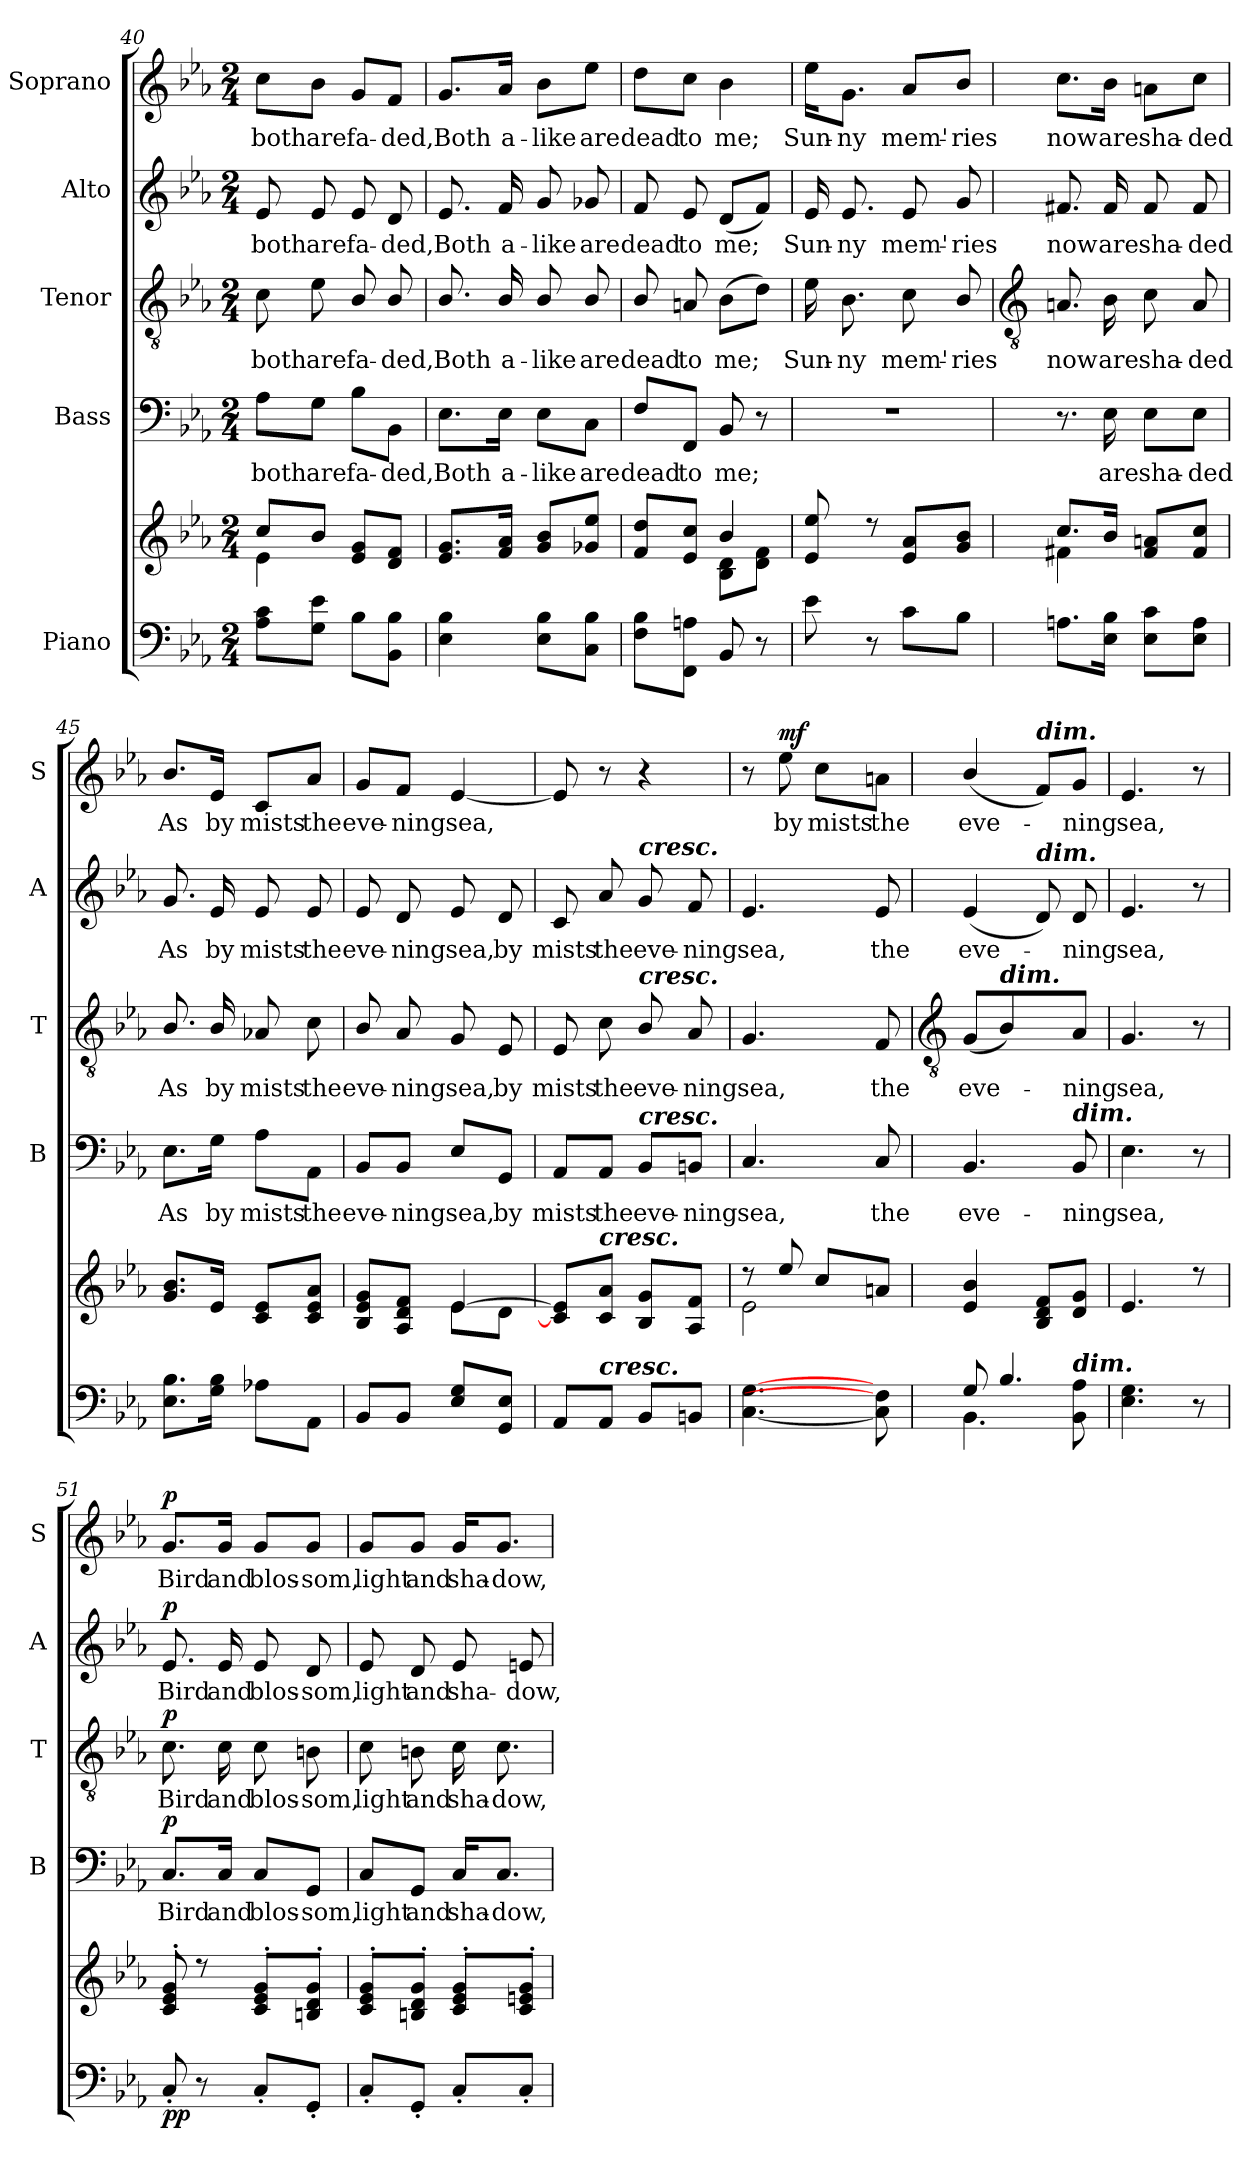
**kern	**kern	**dynam	**kern	**text	**dynam	**kern	**text	**dynam	**kern	**text	**dynam	**kern	**text	**dynam
*part5	*part5	*part5	*part4	*part4	*part4	*part3	*part3	*part3	*part2	*part2	*part2	*part1	*part1	*part1
*staff6	*staff5	*staff5/6	*staff4	*staff4	*staff4	*staff3	*staff3	*staff3	*staff2	*staff2	*staff2	*staff1	*staff1	*staff1
*I"Piano	*	*	*I"Bass	*	*	*I"Tenor	*	*	*I"Alto	*	*	*I"Soprano	*	*
*	*	*	*I'B	*	*	*I'T	*	*	*I'A	*	*	*I'S	*	*
*clefF4	*clefG2	*	*clefF4	*	*	*clefGv2	*	*	*clefG2	*	*	*clefG2	*	*
*k[b-e-a-]	*k[b-e-a-]	*	*k[b-e-a-]	*	*	*k[b-e-a-]	*	*	*k[b-e-a-]	*	*	*k[b-e-a-]	*	*
*E-:	*E-:	*	*E-:	*	*	*E-:	*	*	*E-:	*	*	*E-:	*	*
*M2/4	*M2/4	*	*M2/4	*	*	*M2/4	*	*	*M2/4	*	*	*M2/4	*	*
=40	=40	=40	=40	=40	=40	=40	=40	=40	=40	=40	=40	=40	=40	=40
*	*^	*	*	*	*	*	*	*	*	*	*	*	*	*
!	!	!	!	!	!LO:LY:b	!	!	!LO:LY:b	!	!	!LO:LY:b	!	!	!LO:LY:b	!
8A- 8cL	8cc/L	4e-\	.	8A-\L	both	.	8c	both	.	8e-	both	.	8cc\L	both	.
!	!	!	!	!	!LO:LY:b	!	!	!LO:LY:b	!	!	!LO:LY:b	!	!	!LO:LY:b	!
8G 8e-J	8b-/J	.	.	8G\J	are	.	8e-	are	.	8e-	are	.	8b-\J	are	.
!	!	!	!	!	!LO:LY:b	!	!	!LO:LY:b	!	!	!LO:LY:b	!	!	!LO:LY:b	!
8B-L	8e- 8gL	4ryy	.	8B-\L	fa-	.	8B-/	fa-	.	8e-	fa-	.	8g/L	fa-	.
!	!	!	!	!	!LO:LY:b	!	!	!LO:LY:b	!	!	!LO:LY:b	!	!	!LO:LY:b	!
8BB- 8B-J	8d 8fJ	.	.	8BB-\J	-ded,	.	8B-/	-ded,	.	8d	-ded,	.	8f/J	-ded,	.
=41	=41	=41	=41	=41	=41	=41	=41	=41	=41	=41	=41	=41	=41	=41	=41
!	!	!	!	!	!LO:LY:b	!	!	!LO:LY:b	!	!	!LO:LY:b	!	!	!LO:LY:b	!
4E- 4B-	8.e- 8.gL	2ryy	.	8.E-\L	Both	.	8.B-/	Both	.	8.e-	Both	.	8.g/L	Both	.
!	!	!	!	!	!LO:LY:b	!	!	!LO:LY:b	!	!	!LO:LY:b	!	!	!LO:LY:b	!
.	16f 16a-J	.	.	16E-\Jk	a-	.	16B-/	a-	.	16f	a-	.	16a-/Jk	a-	.
!	!	!	!	!	!LO:LY:b	!	!	!LO:LY:b	!	!	!LO:LY:b	!	!	!LO:LY:b	!
8E- 8B-L	8g 8b-L	.	.	8E-\L	-like	.	8B-/	-like	.	8g	-like	.	8b-\L	-like	.
!	!	!	!	!	!LO:LY:b	!	!	!LO:LY:b	!	!	!LO:LY:b	!	!	!LO:LY:b	!
8C 8B-J	8g-X 8ee-J	.	.	8C\J	are	.	8B-/	are	.	8g-X	are	.	8ee-\J	are	.
=42	=42	=42	=42	=42	=42	=42	=42	=42	=42	=42	=42	=42	=42	=42	=42
!	!	!	!	!	!LO:LY:b	!	!	!LO:LY:b	!	!	!LO:LY:b	!	!	!LO:LY:b	!
8F 8B-L	8f 8ddL	4ryy	.	8F/L	dead	.	8B-/	dead	.	8f	dead	.	8dd\L	dead	.
!	!	!	!	!	!LO:LY:b	!	!	!LO:LY:b	!	!	!LO:LY:b	!	!	!LO:LY:b	!
8FF 8AnJ	8e- 8ccJ	.	.	8FF/J	to	.	8An	to	.	8e-	to	.	8cc\J	to	.
!	!	!	!	!	!LO:LY:b	!	!	!LO:LY:b	!	!	!LO:LY:b	!	!	!LO:LY:b	!
8BB-	4b-/	8B-\ 8d\L	.	8BB-	me;	.	(>8B-L	me;	.	(<8dL	me;	.	4b-	me;	.
8r	.	8d\ 8f\J	.	8r	.	.	8dJ)	.	.	8fJ)	.	.	.	.	.
=43	=43	=43	=43	=43	=43	=43	=43	=43	=43	=43	=43	=43	=43	=43	=43
!	!	!	!	!LO:N:vis=1	!	!	!	!LO:LY:b	!	!	!LO:LY:b	!	!	!LO:LY:b	!
8e-	8e-/ 8ee-/	2ryy	.	2r	.	.	16e-	Sun-	.	16e-	Sun-	.	16ee-\KL	Sun-	.
!	!	!	!	!	!	!	!	!LO:LY:b	!	!	!LO:LY:b	!	!	!LO:LY:b	!
.	.	.	.	.	.	.	8.B-	-ny	.	8.e-	-ny	.	8.g\J	-ny	.
8r	8r	.	.	.	.	.	.	.	.	.	.	.	.	.	.
!	!	!	!	!	!	!	!	!LO:LY:b	!	!	!LO:LY:b	!	!	!LO:LY:b	!
8cL	8e- 8a-L	.	.	.	.	.	8c	mem'-	.	8e-	mem'-	.	8a-/L	mem'-	.
!	!	!	!	!	!	!	!	!LO:LY:b	!	!	!LO:LY:b	!	!	!LO:LY:b	!
8B-J	8g 8b-J	.	.	.	.	.	8B-/	-ries	.	8g	-ries	.	8b-/J	-ries	.
!!LO:LB:g=z
=44	=44	=44	=44	=44	=44	=44	=44	=44	=44	=44	=44	=44	=44	=44	=44
*	*	*	*	*	*	*	*clefGv2	*	*	*	*	*	*	*	*
!	!	!	!	!	!	!	!	!LO:LY:b	!	!	!LO:LY:b	!	!	!LO:LY:b	!
8.AnL	8.cc/L	4f#X\	.	8.r	.	.	8.An	now	.	8.f#X	now	.	8.cc\L	now	.
!	!	!	!	!	!LO:LY:b	!	!	!LO:LY:b	!	!	!LO:LY:b	!	!	!LO:LY:b	!
16E- 16B-J	16b-/J	.	.	16E-	are	.	16B-	are	.	16f#	are	.	16b-\Jk	are	.
!	!	!	!	!	!LO:LY:b	!	!	!LO:LY:b	!	!	!LO:LY:b	!	!	!LO:LY:b	!
8E- 8cL	8f#/ 8an/L	4ryy	.	8E-\L	sha-	.	8c	sha-	.	8f#	sha-	.	8an\L	sha-	.
!	!	!	!	!	!LO:LY:b	!	!	!LO:LY:b	!	!	!LO:LY:b	!	!	!LO:LY:b	!
8E- 8AJ	8f#/ 8cc/J	.	.	8E-\J	-ded	.	8A	-ded	.	8f#	-ded	.	8cc\J	-ded	.
=45	=45	=45	=45	=45	=45	=45	=45	=45	=45	=45	=45	=45	=45	=45	=45
!	!	!LO:N:vis=1	!	!	!LO:LY:b	!	!	!LO:LY:b	!	!	!LO:LY:b	!	!	!LO:LY:b	!
8.E- 8.B-L	8.g/ 8.b-/L	2ryy	.	8.E-\L	As	.	8.B-/	As	.	8.g	As	.	8.b-/L	As	.
!	!	!	!	!	!LO:LY:b	!	!	!LO:LY:b	!	!	!LO:LY:b	!	!	!LO:LY:b	!
16G 16B-J	16e-/J	.	.	16G\Jk	by	.	16B-/	by	.	16e-	by	.	16e-/Jk	by	.
!	!	!	!	!	!LO:LY:b	!	!	!LO:LY:b	!	!	!LO:LY:b	!	!	!LO:LY:b	!
8A-XL	8c/ 8e-/L	.	.	8A-\L	mists	.	8A-X	mists	.	8e-	mists	.	8c/L	mists	.
!	!	!	!	!	!LO:LY:b	!	!	!LO:LY:b	!	!	!LO:LY:b	!	!	!LO:LY:b	!
8AA-J	8c/ 8e-/ 8a-/J	.	.	8AA-\J	the	.	8c	the	.	8e-	the	.	8a-/J	the	.
=46	=46	=46	=46	=46	=46	=46	=46	=46	=46	=46	=46	=46	=46	=46	=46
!	!	!	!	!	!LO:LY:b	!	!	!LO:LY:b	!	!	!LO:LY:b	!	!	!LO:LY:b	!
8BB-L	8B-/ 8e-/ 8g/L	4ryy	.	8BB-/L	eve-	.	8B-/	eve-	.	8e-	eve-	.	8g/L	eve-	.
!	!	!	!	!	!LO:LY:b	!	!	!LO:LY:b	!	!	!LO:LY:b	!	!	!LO:LY:b	!
8BB-J	8A-/ 8d/ 8f/J	.	.	8BB-/J	-ning	.	8A-	-ning	.	8d	-ning	.	8f/J	-ning	.
!	!	!	!	!	!LO:LY:b	!	!	!LO:LY:b	!	!	!LO:LY:b	!	!	!LO:LY:b	!
8E- 8GL	[4e-/	8e-\L	.	8E-/L	sea,	.	8G	sea,	.	8e-	sea,	.	[4e-	sea,	.
!	!	!	!	!	!LO:LY:b	!	!	!LO:LY:b	!	!	!LO:LY:b	!	!	!	!
8GG 8E-J	.	8d\J	.	8GG/J	by	.	8E-	by	.	8d	by	.	.	.	.
=47	=47	=47	=47	=47	=47	=47	=47	=47	=47	=47	=47	=47	=47	=47	=47
!	!	!LO:N:vis=1	!	!	!LO:LY:b	!	!	!LO:LY:b	!	!	!LO:LY:b	!	!	!	!
8AA-L	8c/] 8e-/]L	2ryy	.	8AA-/L	mists	.	8E-	mists	.	8c	mists	.	8e-]	.	.
!	!LO:TX:a:Bi:t=cresc.	!	!	!	!	!	!	!	!	!	!	!	!	!	!
!LO:TX:a:Bi:t=cresc.	!	!	!	!	!	!	!	!	!	!	!	!	!	!	!
!	!	!	!	!	!LO:LY:b	!	!	!LO:LY:b	!	!	!LO:LY:b	!	!	!	!
8AA-J	8c/ 8a-/J	.	.	8AA-/J	the	.	8c	the	.	8a-	the	.	8r	.	.
!	!	!	!	!	!	!	!	!	!	!LO:TX:a:Bi:t=cresc.	!	!	!	!	!
!	!	!	!	!	!	!	!LO:TX:a:Bi:t=cresc.	!	!	!	!	!	!	!	!
!	!	!	!	!LO:TX:a:Bi:t=cresc.	!	!	!	!	!	!	!	!	!	!	!
!	!	!	!	!	!LO:LY:b	!	!	!LO:LY:b	!	!	!LO:LY:b	!	!	!	!
8BB-L	8B-/ 8g/L	.	.	8BB-/L	eve-	.	8B-/	eve-	.	8g	eve-	.	4r	.	.
!	!	!	!	!	!LO:LY:b	!	!	!LO:LY:b	!	!	!LO:LY:b	!	!	!	!
8BBnJ	8A-/ 8f/J	.	.	8BBn/J	-ning	.	8A-	-ning	.	8f	-ning	.	.	.	.
=48	=48	=48	=48	=48	=48	=48	=48	=48	=48	=48	=48	=48	=48	=48	=48
!	!	!	!	!	!LO:LY:b	!	!	!LO:LY:b	!	!	!LO:LY:b	!	!	!	!
[4.C [4.G	8r	2e-\	.	4.C	sea,	.	4.G	sea,	.	4.e-	sea,	.	8r	.	.
!	!	!	!	!	!	!	!	!	!	!	!	!	!	!LO:LY:b	!LO:DY:b
.	8ee-/	.	.	.	.	.	.	.	.	.	.	.	8ee-	by	mf
!	!	!	!	!	!	!	!	!	!	!	!	!	!	!LO:LY:b	!
.	8cc/L	.	.	.	.	.	.	.	.	.	.	.	8cc\L	mists	.
!	!	!	!	!	!LO:LY:b	!	!	!LO:LY:b	!	!	!LO:LY:b	!	!	!LO:LY:b	!
8C] 8F]	8an/J	.	.	8C	the	.	8F	the	.	8e-	the	.	8an\J	the	.
*	*v	*v	*	*	*	*	*	*	*	*	*	*	*	*	*
!!LO:LB:g=z
=49	=49	=49	=49	=49	=49	=49	=49	=49	=49	=49	=49	=49	=49	=49
*	*	*	*	*	*	*clefGv2	*	*	*	*	*	*	*	*
*^	*	*	*	*	*	*	*	*	*	*	*	*	*	*
!	!	!	!	!	!LO:LY:b	!	!	!LO:LY:b	!	!	!LO:LY:b	!	!	!LO:LY:b	!
8G/	4.BB-\	4e-/ 4b-/	.	4.BB-	eve-	.	(<8GL	eve-	.	(<4e-	eve-	.	(<4b-/	eve-	.
!	!	!	!	!	!	!	!LO:TX:a:Bi:t=dim.	!	!	!	!	!	!	!	!
4.B-/	.	.	.	.	.	.	4B-/)	.	.	.	.	.	.	.	.
!	!	!	!	!	!	!	!	!	!	!	!	!	!LO:TX:a:Bi:t=dim.	!	!
!	!	!	!	!	!	!	!	!	!	!LO:TX:a:Bi:t=dim.	!	!	!	!	!
.	.	8B- 8d 8fL	.	.	.	.	.	.	.	8d)	.	.	8f/L)	.	.
!	!	!	!	!LO:TX:a:Bi:t=dim.	!	!	!	!	!	!	!	!	!	!	!
!	!LO:TX:a:Bi:t=dim.	!	!	!	!	!	!	!	!	!	!	!	!	!	!
!	!	!	!	!	!LO:LY:b	!	!	!LO:LY:b	!	!	!LO:LY:b	!	!	!LO:LY:b	!
.	8BB- 8A-	8d 8gJ	.	8BB-	-ning	.	8A-J	ning	.	8d	ning	.	8g/J	ning	.
=50	=50	=50	=50	=50	=50	=50	=50	=50	=50	=50	=50	=50	=50	=50	=50
*	*	*^	*	*	*	*	*	*	*	*	*	*	*	*	*
!	!	!	!	!	!	!LO:LY:b	!	!	!LO:LY:b	!	!	!LO:LY:b	!	!	!LO:LY:b	!
*v	*v	*	*	*	*	*	*	*	*	*	*	*	*	*	*	*
4.E- 4.G	4.e-	2ryy	.	4.E-	sea,	.	4.G	sea,	.	4.e-	sea,	.	4.e-	sea,	.
8r	8r	.	.	8r	.	.	8r	.	.	8r	.	.	8r	.	.
=51	=51	=51	=51	=51	=51	=51	=51	=51	=51	=51	=51	=51	=51	=51	=51
!	!	!LO:N:vis=1	!LO:DY:b=2	!	!LO:LY:b	!	!	!LO:LY:b	!	!	!LO:LY:b	!	!	!LO:LY:b	!
!	!	!	!LO:DY:n=1:b	!	!	!LO:DY:b	!	!	!LO:DY:b	!	!	!LO:DY:b	!	!	!LO:DY:b
8C'/	8c' 8e-' 8g'	2ryy	p p	8.C/L	Bird	p	8.c	Bird	p	8.e-	Bird	p	8.g/L	Bird	p
8r	8r	.	.	.	.	.	.	.	.	.	.	.	.	.	.
!	!	!	!	!	!LO:LY:b	!	!	!LO:LY:b	!	!	!LO:LY:b	!	!	!LO:LY:b	!
.	.	.	.	16C/Jk	and	.	16c	and	.	16e-	and	.	16g/Jk	and	.
!	!	!	!	!	!LO:LY:b	!	!	!LO:LY:b	!	!	!LO:LY:b	!	!	!LO:LY:b	!
8C'L	8c' 8e-' 8g'L	.	.	8C/L	blos-	.	8c	blos-	.	8e-	blos-	.	8g/L	blos-	.
!	!	!	!	!	!LO:LY:b	!	!	!LO:LY:b	!	!	!LO:LY:b	!	!	!LO:LY:b	!
8GG'J	8Bn' 8d' 8g'J	.	.	8GG/J	-som,	.	8Bn	-som,	.	8d	-som,	.	8g/J	-som,	.
=52	=52	=52	=52	=52	=52	=52	=52	=52	=52	=52	=52	=52	=52	=52	=52
!	!	!LO:N:vis=1	!	!	!LO:LY:b	!	!	!LO:LY:b	!	!	!LO:LY:b	!	!	!LO:LY:b	!
8C'L	8c' 8e-' 8g'L	2ryy	.	8C/L	light	.	8c	light	.	8e-	light	.	8g/L	light	.
!	!	!	!	!	!LO:LY:b	!	!	!LO:LY:b	!	!	!LO:LY:b	!	!	!LO:LY:b	!
8GG'J	8Bn' 8d' 8g'J	.	.	8GG/J	and	.	8Bn	and	.	8d	and	.	8g/J	and	.
!	!	!	!	!	!LO:LY:b	!	!	!LO:LY:b	!	!	!LO:LY:b	!	!	!LO:LY:b	!
8C'L	8c' 8e-' 8g'L	.	.	16C/KL	sha-	.	16c	sha-	.	8e-	sha-	.	16g/KL	sha-	.
!	!	!	!	!	!LO:LY:b	!	!	!LO:LY:b	!	!	!	!	!	!LO:LY:b	!
.	.	.	.	8.C/J	-dow,	.	8.c	-dow,	.	.	.	.	8.g/J	-dow,	.
!	!	!	!	!	!	!	!	!	!	!	!LO:LY:b	!	!	!	!
8C'J	8c' 8en' 8g'J	.	.	.	.	.	.	.	.	8en	-dow,	.	.	.	.
*	*v	*v	*	*	*	*	*	*	*	*	*	*	*	*	*
=	=	=	=	=	=	=	=	=	=	=	=	=	=	=
*-	*-	*-	*-	*-	*-	*-	*-	*-	*-	*-	*-	*-	*-	*-
